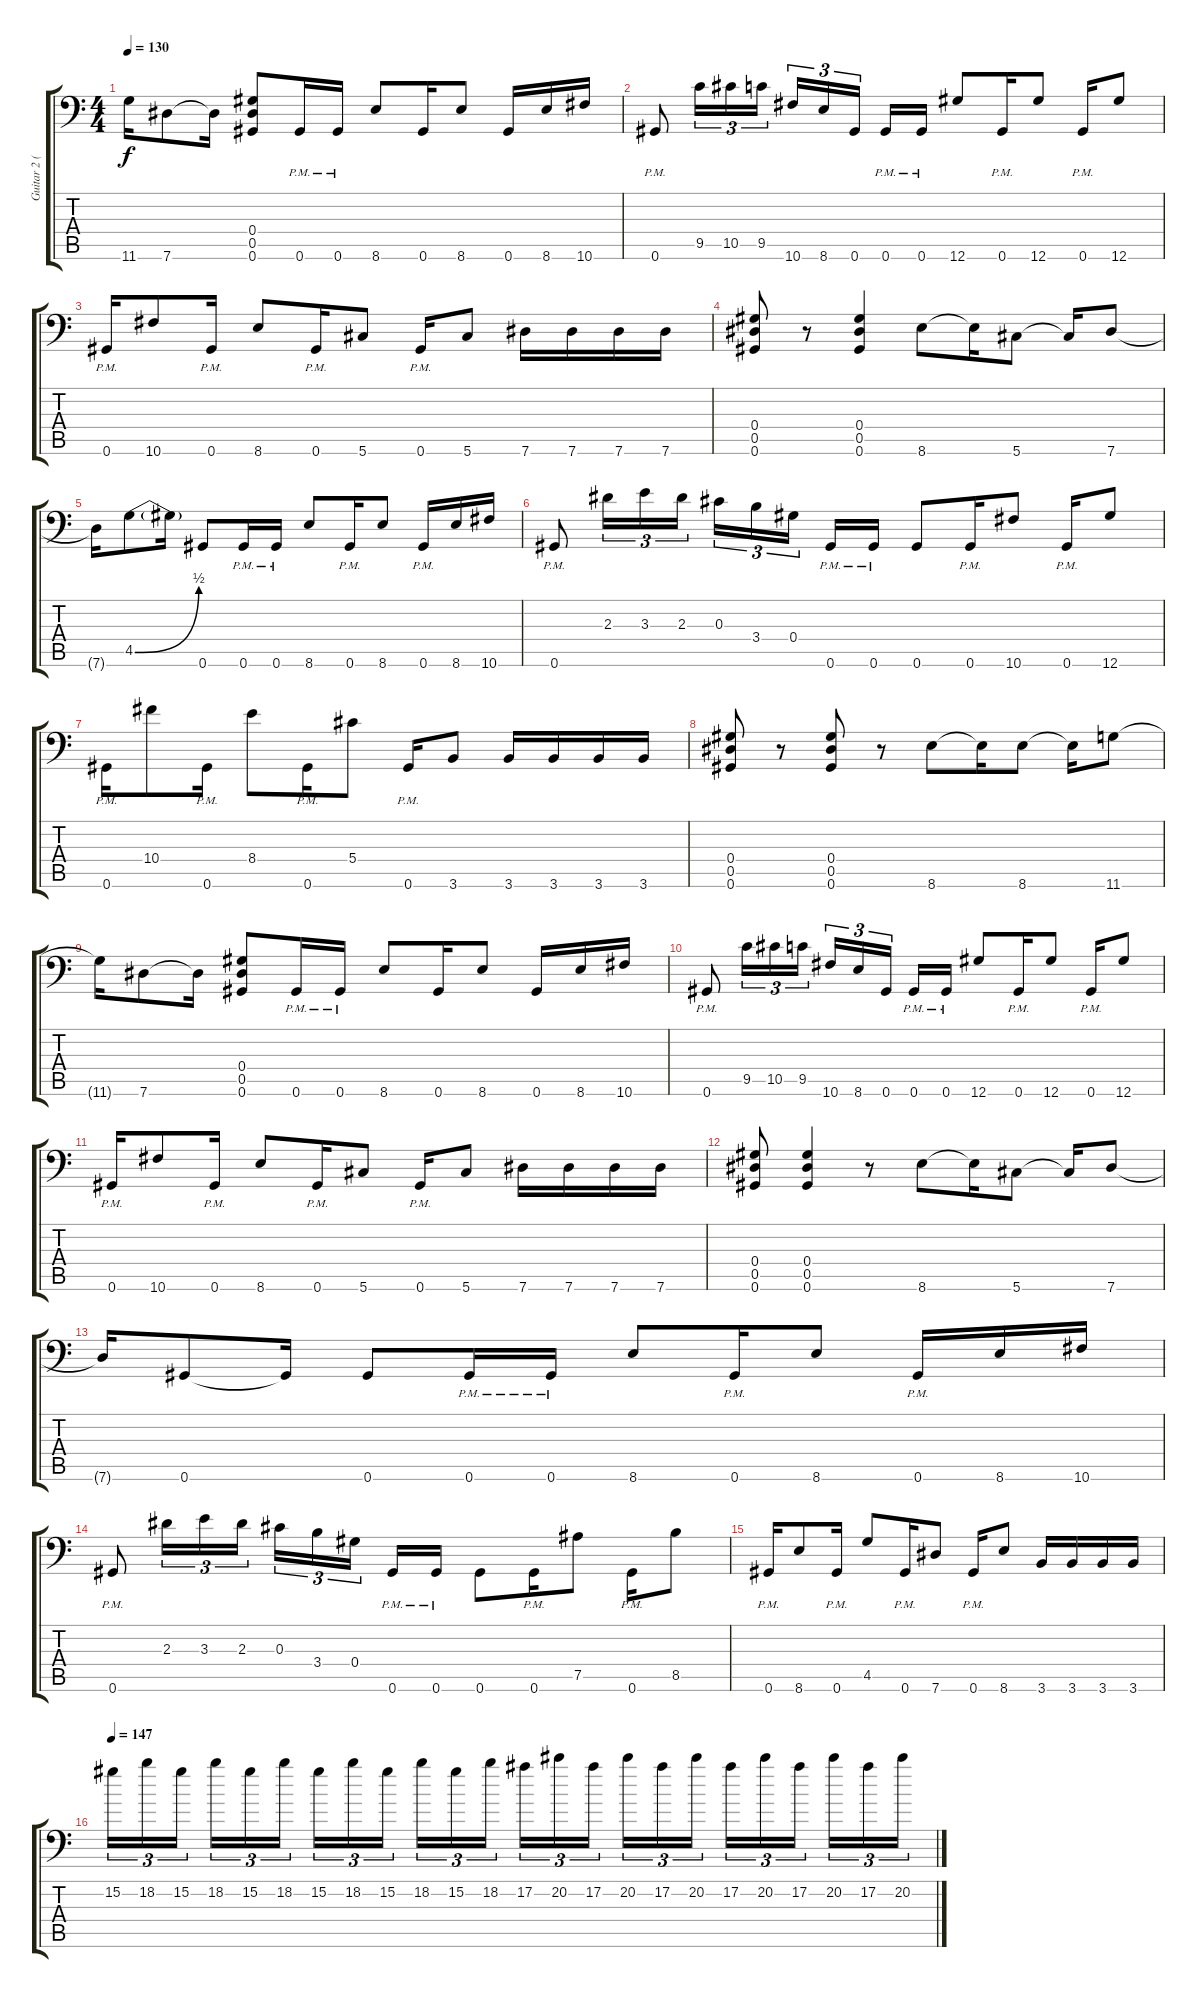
\track ("Guitar 2 (Drop G#)" "Guitar 2 (") {instrument distortionguitar}
\staff {score tabs}
\tuning (Bb3 F3 Db3 Ab2 Eb2 Ab1) {hide}
\ts (4 4)
\tempo 130
\clef f4
\ks c
11.6{t}.16{dy f} 7.6.8 7.6{t}.16 (0.4 0.5 0.6).8 0.6{pm}.16 0.6{pm}.16 8.6.8 0.6.16 8.6.8 0.6.16 8.6.16 10.6.16 |
0.6{pm}.8 9.5.16{tu (3 2)} 10.5.16{tu (3 2)} 9.5.16{tu (3 2)} 10.6.16{tu (3 2)} 8.6.16{tu (3 2)} 0.6.16{tu (3 2) beam splitsecondary} 0.6{pm}.16 0.6{pm}.16 12.6.8 0.6{pm}.16 12.6.8 0.6{pm}.16 12.6.8 |
0.6{pm}.16 10.6.8 0.6{pm}.16 8.6.8 0.6{pm}.16 5.6.8 0.6{pm}.16 5.6.8 7.6.16 7.6.16 7.6.16 7.6.16 |
(0.4 0.5 0.6).8 r.8 (0.4 0.5 0.6).4 8.6.8 8.6{t}.16 5.6.8 5.6{t}.16 7.6.8 |
7.6{t}.16 4.5{be (bend 0 0 60 2)}.8 4.5{t}.16 0.6.8 0.6{pm}.16 0.6{pm}.16 8.6.8 0.6{pm}.16 8.6.8 0.6{pm}.16 8.6.16 10.6.16 |
0.6{pm}.8 2.3.16{tu (3 2)} 3.3.16{tu (3 2)} 2.3.16{tu (3 2)} 0.3.16{tu (3 2)} 3.4.16{tu (3 2)} 0.4.16{tu (3 2) beam splitsecondary} 0.6{pm}.16 0.6{pm}.16 0.6.8 0.6{pm}.16 10.6.8 0.6{pm}.16 12.6.8 |
0.6{pm}.16 10.4.8 0.6{pm}.16 8.4.8 0.6{pm}.16 5.4.8 0.6{pm}.16 3.6.8 3.6.16 3.6.16 3.6.16 3.6.16 |
(0.4 0.5 0.6).8 r.8 (0.4 0.5 0.6).8 r.8 8.6.8 8.6{t}.16 8.6.8 8.6{t}.16 11.6.8 |
11.6{t}.16 7.6.8 7.6{t}.16 (0.4 0.5 0.6).8 0.6{pm}.16 0.6{pm}.16 8.6.8 0.6.16 8.6.8 0.6.16 8.6.16 10.6.16 |
0.6{pm}.8 9.5.16{tu (3 2)} 10.5.16{tu (3 2)} 9.5.16{tu (3 2)} 10.6.16{tu (3 2)} 8.6.16{tu (3 2)} 0.6.16{tu (3 2) beam splitsecondary} 0.6{pm}.16 0.6{pm}.16 12.6.8 0.6{pm}.16 12.6.8 0.6{pm}.16 12.6.8 |
0.6{pm}.16 10.6.8 0.6{pm}.16 8.6.8 0.6{pm}.16 5.6.8 0.6{pm}.16 5.6.8 7.6.16 7.6.16 7.6.16 7.6.16 |
(0.4 0.5 0.6).8 (0.4 0.5 0.6).4 r.8 8.6.8 8.6{t}.16 5.6.8 5.6{t}.16 7.6.8 |
7.6{t}.16 0.6.8 0.6{t}.16 0.6.8 0.6{pm}.16 0.6{pm}.16 8.6.8 0.6{pm}.16 8.6.8 0.6{pm}.16 8.6.16 10.6.16 |
0.6{pm}.8 2.3.16{tu (3 2)} 3.3.16{tu (3 2)} 2.3.16{tu (3 2)} 0.3.16{tu (3 2)} 3.4.16{tu (3 2)} 0.4.16{tu (3 2) beam splitsecondary} 0.6{pm}.16 0.6{pm}.16 0.6.8 0.6{pm}.16 7.5.8 0.6{pm}.16 8.5.8 |
0.6{pm}.16 8.6.8 0.6{pm}.16 4.5.8 0.6{pm}.16 7.6.8 0.6{pm}.16 8.6.8 3.6.16 3.6.16 3.6.16 3.6.16 |
\tempo 147
15.2.16{tu (3 2)} 18.2.16{tu (3 2)} 15.2.16{tu (3 2) beam splitsecondary} 18.2.16{tu (3 2)} 15.2.16{tu (3 2)} 18.2.16{tu (3 2)} 15.2.16{tu (3 2)} 18.2.16{tu (3 2)} 15.2.16{tu (3 2) beam splitsecondary} 18.2.16{tu (3 2)} 15.2.16{tu (3 2)} 18.2.16{tu (3 2)} 17.2.16{tu (3 2)} 20.2.16{tu (3 2)} 17.2.16{tu (3 2) beam splitsecondary} 20.2.16{tu (3 2)} 17.2.16{tu (3 2)} 20.2.16{tu (3 2)} 17.2.16{tu (3 2)} 20.2.16{tu (3 2)} 17.2.16{tu (3 2) beam splitsecondary} 20.2.16{tu (3 2)} 17.2.16{tu (3 2)} 20.2.16{tu (3 2)}
